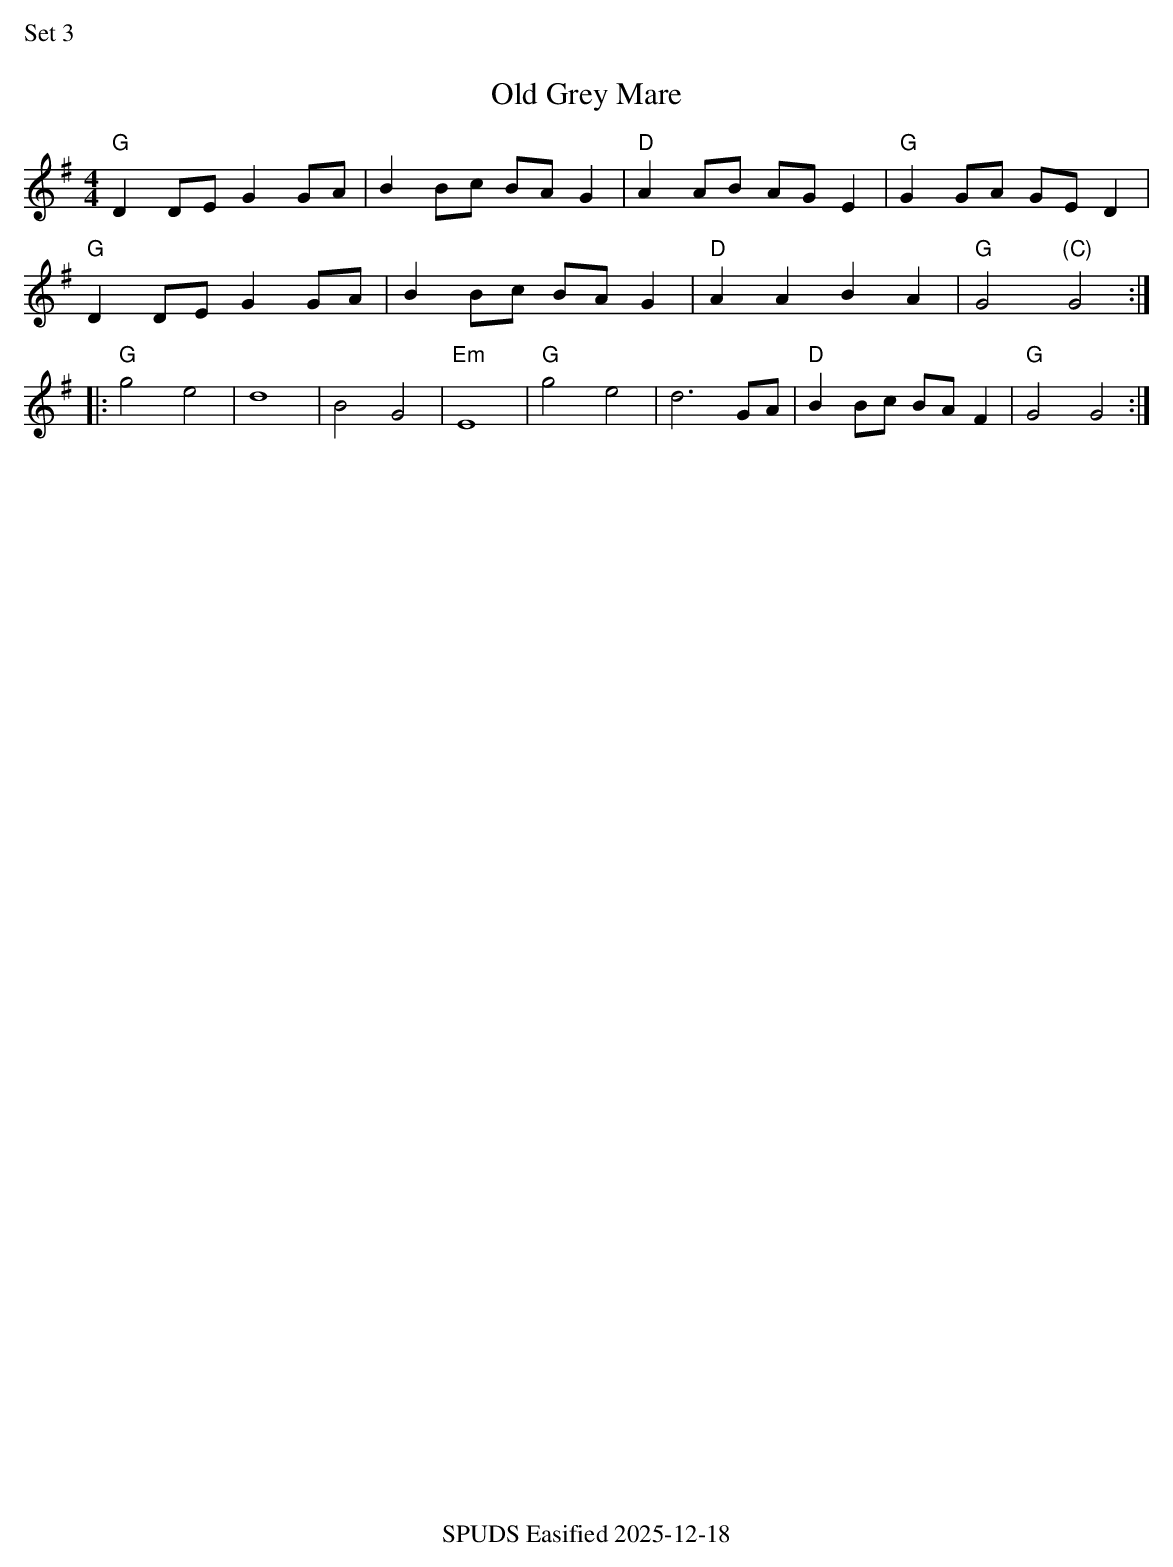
X:1
%%text Set 3
T:Old Grey Mare
M:4/4
L:1/8
K:G
"G"D2 DE G2 GA| B2Bc BA G2|"D"A2AB AG E2|"G"G2GA GED2|
"G"D2 DE G2 GA| B2Bc BA G2|"D"A2A2 B2A2 |"G"G4 "(C)"G4:|
|:"G"g4e4|d8|B4G4 |"Em"E8|"G"g4e4| d6 GA|"D"B2Bc BAF2 |"G"G4G4:|
